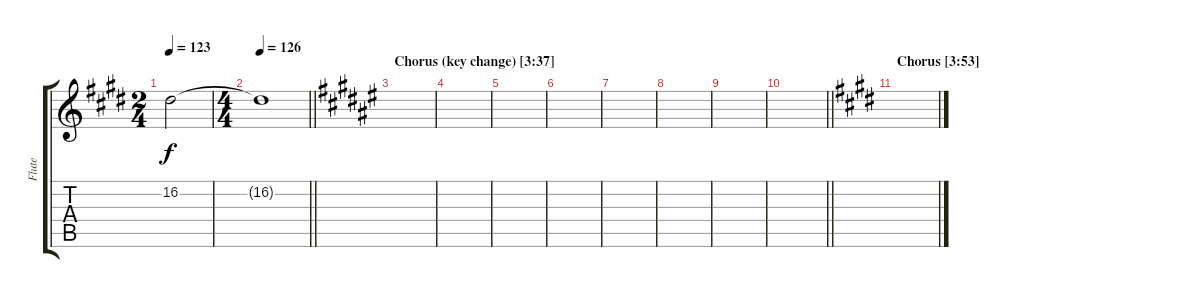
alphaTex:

\track ("Flute" "Flute") {instrument flute}
\staff {score tabs}
\tuning (E4 B3 G3 D3 A2 E2) {hide}
\ts (2 4)
\tempo 123
\clef g2
\ks c#minor
16.2{t}.2{dy f volume 0} |
\ts (4 4)
\tempo 126
\barLineRight lightlight
16.2{t}.1 |
\section ("" "Chorus (key change) [3:37]")
\ks d#minor
|
|
|
|
|
|
|
\barLineRight lightlight
|
\section ("" "Chorus [3:53]")
\ks c#minor
